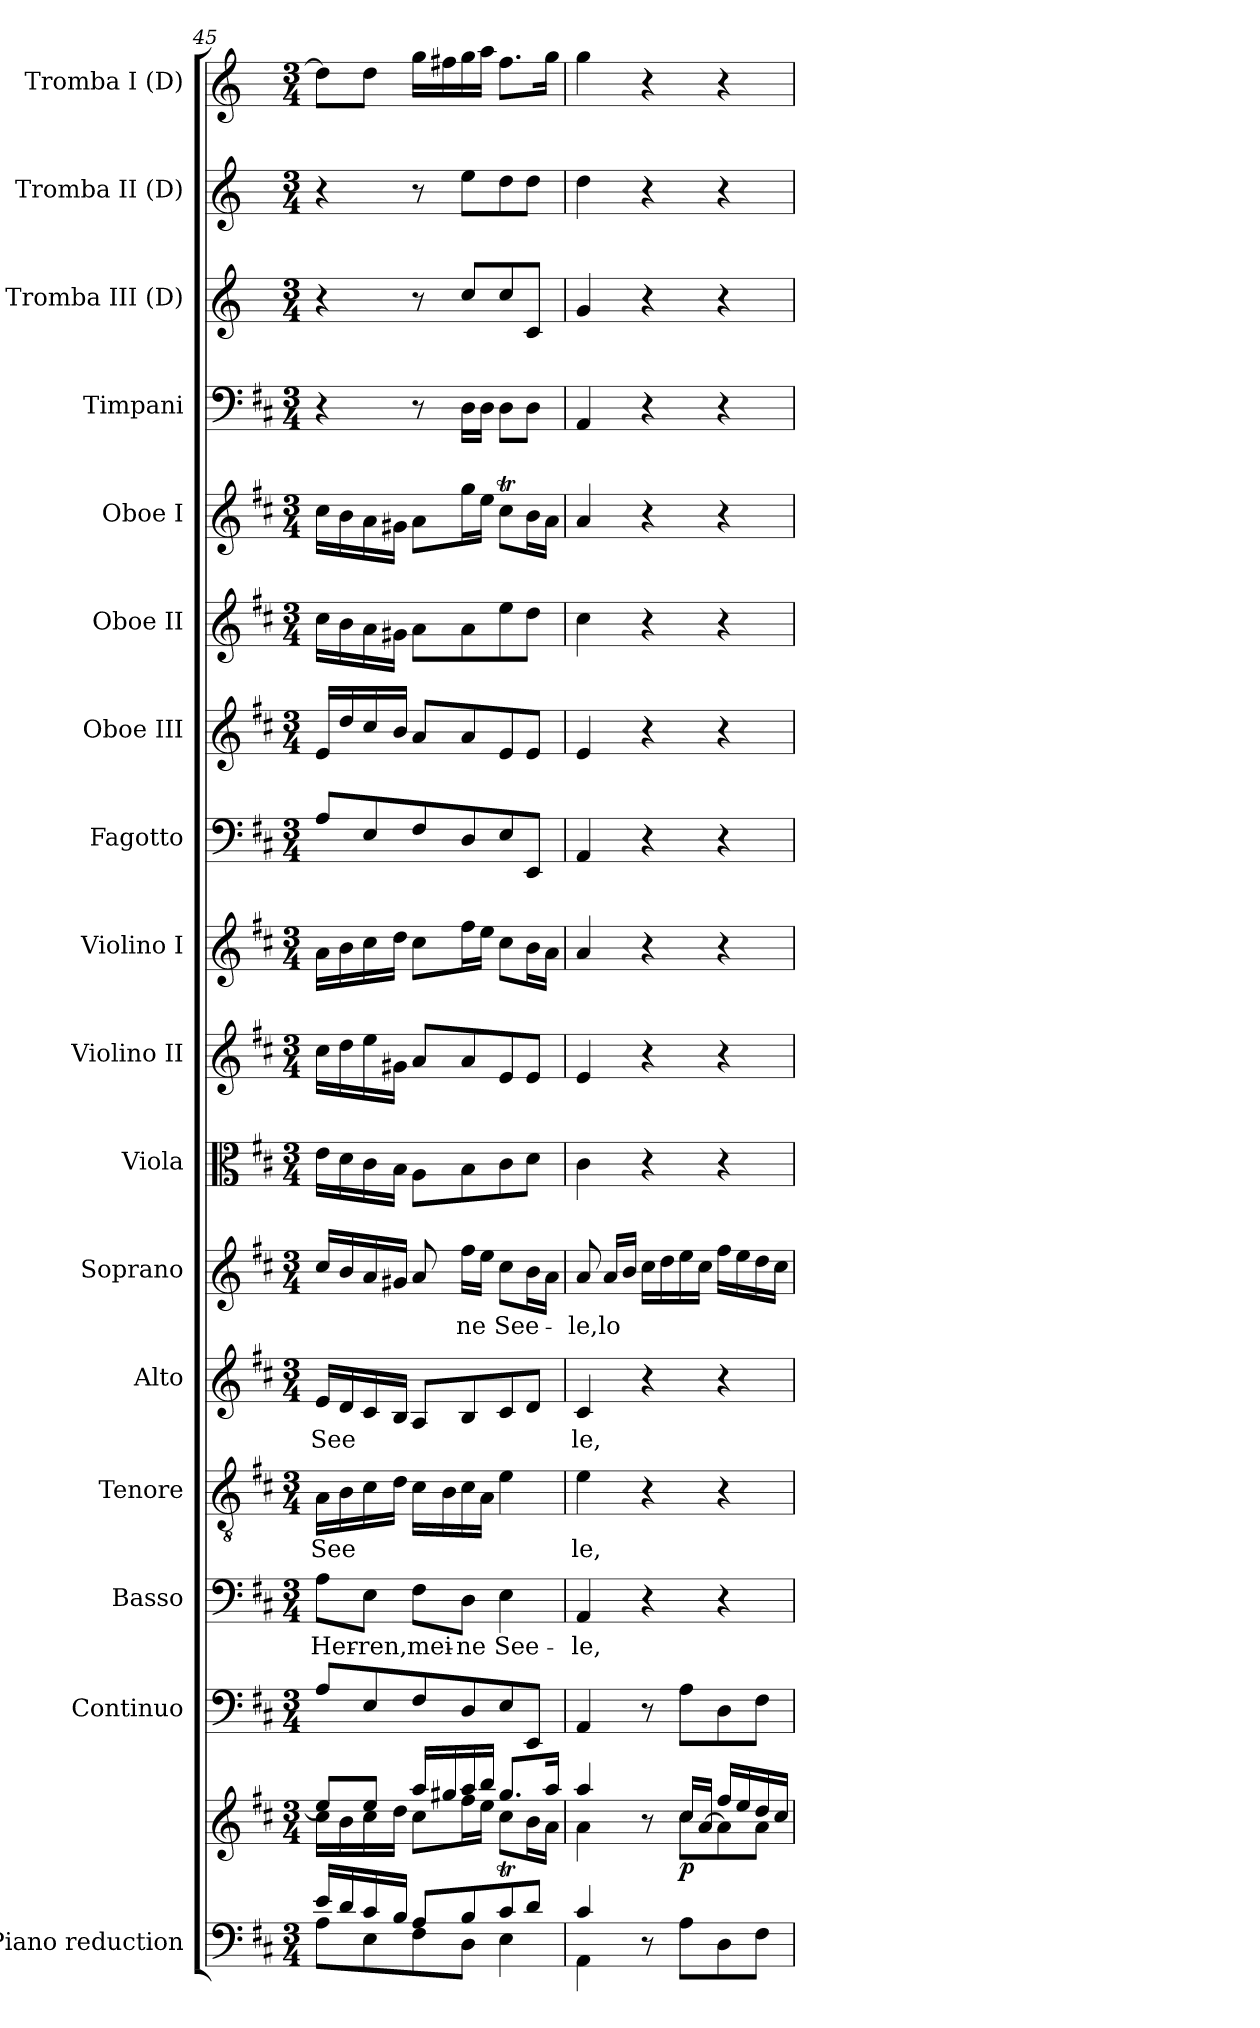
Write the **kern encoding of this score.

**kern	**kern	**dynam	**kern	**kern	**text	**kern	**text	**kern	**text	**kern	**text	**kern	**kern	**kern	**kern	**kern	**kern	**kern	**kern	**kern	**kern	**kern
*part17	*part17	*part17	*part16	*part15	*part15	*part14	*part14	*part13	*part13	*part12	*part12	*part11	*part10	*part9	*part8	*part7	*part6	*part5	*part4	*part3	*part2	*part1
*staff18	*staff17	*staff17/18	*staff16	*staff15	*staff15	*staff14	*staff14	*staff13	*staff13	*staff12	*staff12	*staff11	*staff10	*staff9	*staff8	*staff7	*staff6	*staff5	*staff4	*staff3	*staff2	*staff1
*I"Piano reduction	*	*	*I"Continuo	*I"Basso	*	*I"Tenore	*	*I"Alto	*	*I"Soprano	*	*I"Viola	*I"Violino II	*I"Violino I	*I"Fagotto	*I"Oboe III	*I"Oboe II	*I"Oboe I	*I"Timpani	*I"Tromba III (D)	*I"Tromba II (D)	*I"Tromba I (D)
*I'Pno	*	*	*	*	*	*	*	*	*	*	*	*	*	*	*	*I'Ob	*I'Ob	*I'Ob	*I'Timp	*	*	*
*clefF4	*clefG2	*	*clefF4	*clefF4	*	*clefGv2	*	*clefG2	*	*clefG2	*	*clefC3	*clefG2	*clefG2	*clefF4	*clefG2	*clefG2	*clefG2	*clefF4	*clefG2	*clefG2	*clefG2
*	*	*	*	*	*	*	*	*	*	*	*	*	*	*	*	*	*	*	*	*ITrd-1c-2	*ITrd-1c-2	*ITrd-1c-2
*k[f#c#]	*k[f#c#]	*	*k[f#c#]	*k[f#c#]	*	*k[f#c#]	*	*k[f#c#]	*	*k[f#c#]	*	*k[f#c#]	*k[f#c#]	*k[f#c#]	*k[f#c#]	*k[f#c#]	*k[f#c#]	*k[f#c#]	*k[f#c#]	*k[f#c#]	*k[f#c#]	*k[f#c#]
*M3/4	*M3/4	*	*M3/4	*M3/4	*	*M3/4	*	*M3/4	*	*M3/4	*	*M3/4	*M3/4	*M3/4	*M3/4	*M3/4	*M3/4	*M3/4	*M3/4	*M3/4	*M3/4	*M3/4
=45	=45	=45	=45	=45	=45	=45	=45	=45	=45	=45	=45	=45	=45	=45	=45	=45	=45	=45	=45	=45	=45	=45
*^	*^	*	*	*	*	*	*	*	*	*	*	*	*	*	*	*	*	*	*	*	*	*
!	!	!	!	!	!	!	!LO:LY:b	!	!LO:LY:b	!	!LO:LY:b	!	!	!	!	!	!	!	!	!	!	!	!	!
16e/LL	8A\L	8ee/L]	16cc#\LL	.	8A/L	8A\L	Her-	16A\LL	See	16e/LL	See	16cc#/LL	.	16e\LL	16cc#\LL	16a\LL	8A/L	16e/LL	16cc#\LL	16cc#\LL	4r	4r	4r	8ee\L]
16d/	.	.	16b\	.	.	.	.	16B\	.	16d/	.	16b/	.	16d\	16dd\	16b\	.	16dd/	16b\	16b\	.	.	.	.
!	!	!	!	!	!	!	!LO:LY:b	!	!	!	!	!	!	!	!	!	!	!	!	!	!	!	!	!
16c#/	8E\	8ee/J	16cc#\	.	8E/	8E\J	ren,	16c#\	.	16c#/	.	16a/	.	16c#\	16ee\	16cc#\	8E/	16cc#/	16a\	16a\	.	.	.	8ee\J
16B/JJ	.	.	16dd\JJ	.	.	.	.	16d\JJ	.	16B/JJ	.	16g#X/JJ	.	16B\JJ	16g#X\JJ	16dd\JJ	.	16b/JJ	16g#X\JJ	16g#X\JJ	.	.	.	.
!	!	!	!	!	!	!	!LO:LY:b	!	!	!	!	!	!	!	!	!	!	!	!	!	!	!	!	!
8A/L	8F#\	16aa/LL	8cc#\L	.	8F#/	8F#\L	mei-	16c#\LL	.	8A/L	.	8a/	.	8A\L	8a/L	8cc#\L	8F#/	8a/L	8a\L	8a\L	8r	8r	8r	16aa\LL
.	.	16gg#X/	.	.	.	.	.	16B\	.	.	.	.	.	.	.	.	.	.	.	.	.	.	.	16gg#X\
!	!	!	!	!	!	!	!LO:LY:b	!	!	!	!	!	!LO:LY:b	!	!	!	!	!	!	!	!	!	!	!
8B/	8D\J	16aa/	16ff#\L	.	8D/	8D\J	ne	16c#\	.	8B/	.	16ff#\LL	-ne	8B\	8a/	16ff#\L	8D/	8a/	8a\	16gg\L	16D\LL	8dd/L	8ff#\L	16aa\
.	.	16bb/JJ	16ee\JJ	.	.	.	.	16A\JJ	.	.	.	16ee\JJ	.	.	.	16ee\JJ	.	.	.	16ee\JJ	16D\JJ	.	.	16bb\JJ
!	!	!	!	!	!	!	!LO:LY:b	!	!	!	!	!	!LO:LY:b	!	!	!	!	!	!	!	!	!	!	!
8c#/	4E\	8.gg#/L	8cc#t\L	.	8E/	4E\	See-	4e\	.	8c#/	.	8cc#\L	See-	8c#\	8e/	8cc#\L	8E/	8e/	8ee\	8cc#t\L	8D\L	8dd/	8ee\	8.gg#\L
8d/J	.	.	16b\L	.	8EE/J	.	.	.	.	8d/J	.	16b\L	.	8d\J	8e/J	16b\L	8EE/J	8e/J	8dd\J	16b\L	8D\J	8d/J	8ee\J	.
.	.	16aa/Jk	16a\JJ	.	.	.	.	.	.	.	.	16a\JJ	.	.	.	16a\JJ	.	.	.	16a\JJ	.	.	.	16aa\Jk
=46	=46	=46	=46	=46	=46	=46	=46	=46	=46	=46	=46	=46	=46	=46	=46	=46	=46	=46	=46	=46	=46	=46	=46	=46
!	!	!	!	!	!	!	!LO:LY:b	!	!LO:LY:b	!	!LO:LY:b	!	!LO:LY:b	!	!	!	!	!	!	!	!	!	!	!
4c#/	4AA\	4aa/	4a\	.	4AA/	4AA/	le,	4e\	le,	4c#/	le,	8a/	-le,	4c#\	4e/	4a/	4AA/	4e/	4cc#\	4a/	4AA/	4a/	4ee\	4aa\
!	!	!	!	!	!	!	!	!	!	!	!	!	!LO:LY:b	!	!	!	!	!	!	!	!	!	!	!
.	.	.	.	.	.	.	.	.	.	.	.	16a/LL	lo	.	.	.	.	.	.	.	.	.	.	.
.	.	.	.	.	.	.	.	.	.	.	.	16b/JJ	.	.	.	.	.	.	.	.	.	.	.	.
8r	8ryy	8r	8ryy	.	8r	4r	.	4r	.	4r	.	16cc#\LL	.	4r	4r	4r	4r	4r	4r	4r	4r	4r	4r	4r
.	.	.	.	.	.	.	.	.	.	.	.	16dd\	.	.	.	.	.	.	.	.	.	.	.	.
!	!	!	!	!LO:DY:b	!	!	!	!	!	!	!	!	!	!	!	!	!	!	!	!	!	!	!	!
8A\L	8ryy	16cc#/LL	8cc#\L	p	8A\L	.	.	.	.	.	.	16ee\	.	.	.	.	.	.	.	.	.	.	.	.
.	.	[<16a/JJ	.	.	.	.	.	.	.	.	.	16cc#\JJ	.	.	.	.	.	.	.	.	.	.	.	.
8D\	4ryy	16ff#/LL	8a\]	.	8D\	4r	.	4r	.	4r	.	16ff#\LL	.	4r	4r	4r	4r	4r	4r	4r	4r	4r	4r	4r
.	.	16ee/	.	.	.	.	.	.	.	.	.	16ee\	.	.	.	.	.	.	.	.	.	.	.	.
8F#\J	.	16dd/	8a\J	.	8F#\J	.	.	.	.	.	.	16dd\	.	.	.	.	.	.	.	.	.	.	.	.
.	.	16cc#/JJ	.	.	.	.	.	.	.	.	.	16cc#\JJ	.	.	.	.	.	.	.	.	.	.	.	.
*v	*v	*	*	*	*	*	*	*	*	*	*	*	*	*	*	*	*	*	*	*	*	*	*	*
*	*v	*v	*	*	*	*	*	*	*	*	*	*	*	*	*	*	*	*	*	*	*	*	*
=	=	=	=	=	=	=	=	=	=	=	=	=	=	=	=	=	=	=	=	=	=	=
*-	*-	*-	*-	*-	*-	*-	*-	*-	*-	*-	*-	*-	*-	*-	*-	*-	*-	*-	*-	*-	*-	*-
